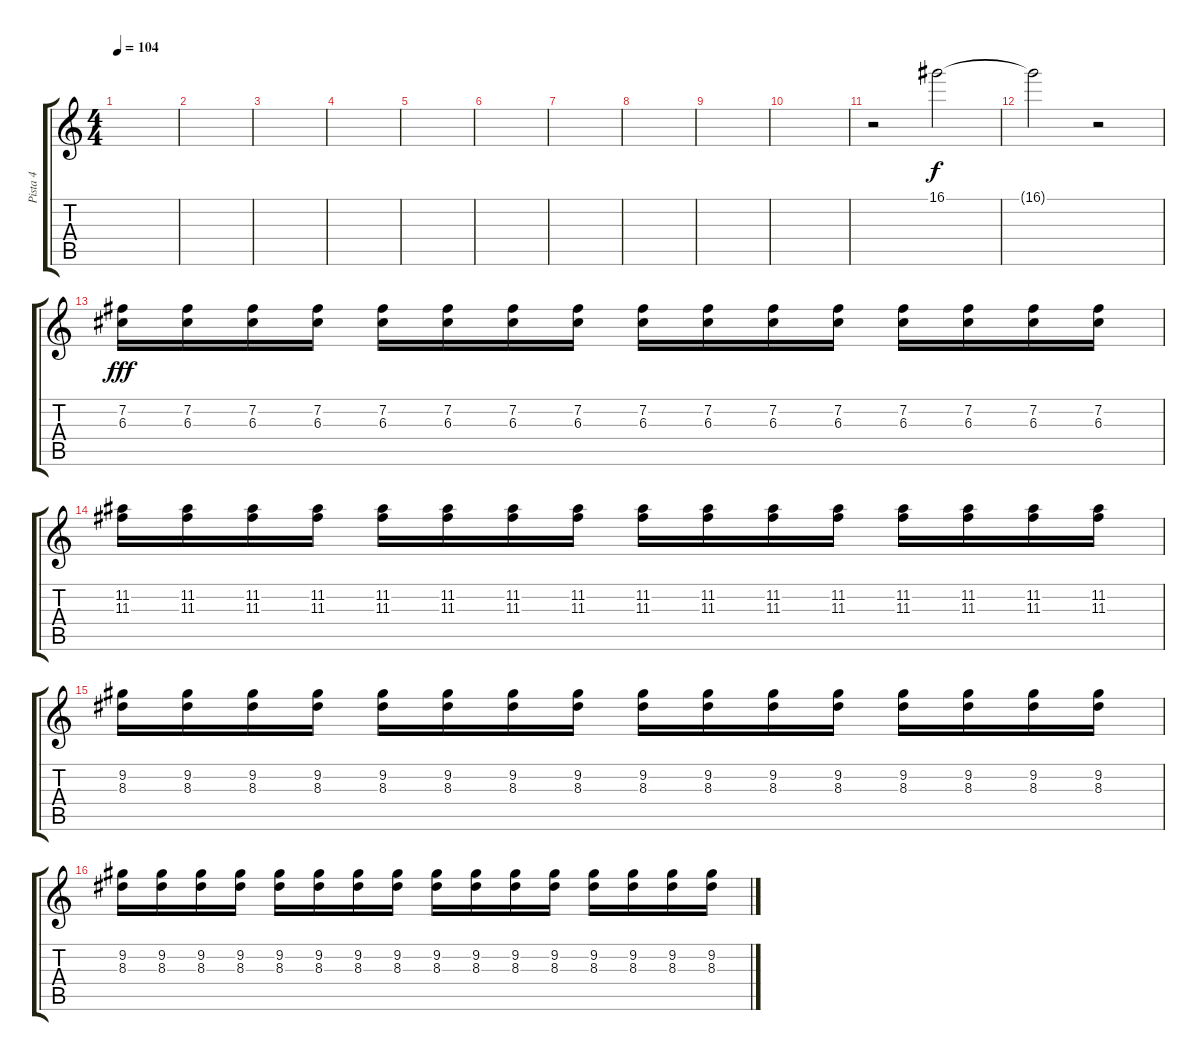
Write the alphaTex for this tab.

\track ("Pista 4" "Pista 4") {instrument distortionguitar}
\staff {score tabs}
\tuning (E4 B3 G3 D3 A2 E2) {hide}
\ts (4 4)
\tempo 104
\clef g2
\ks c
|
|
|
|
|
|
|
|
|
|
r.2 16.1.2 |
16.1{t}.2{dy f} r.2 |
(7.2 6.3).16{dy fff} (7.2 6.3).16 (7.2 6.3).16 (7.2 6.3).16 (7.2 6.3).16 (7.2 6.3).16 (7.2 6.3).16 (7.2 6.3).16 (7.2 6.3).16 (7.2 6.3).16 (7.2 6.3).16 (7.2 6.3).16 (7.2 6.3).16 (7.2 6.3).16 (7.2 6.3).16 (7.2 6.3).16 |
(11.2 11.3).16 (11.2 11.3).16 (11.2 11.3).16 (11.2 11.3).16 (11.2 11.3).16 (11.2 11.3).16 (11.2 11.3).16 (11.2 11.3).16 (11.2 11.3).16 (11.2 11.3).16 (11.2 11.3).16 (11.2 11.3).16 (11.2 11.3).16 (11.2 11.3).16 (11.2 11.3).16 (11.2 11.3).16 |
(9.2 8.3).16 (9.2 8.3).16 (9.2 8.3).16 (9.2 8.3).16 (9.2 8.3).16 (9.2 8.3).16 (9.2 8.3).16 (9.2 8.3).16 (9.2 8.3).16 (9.2 8.3).16 (9.2 8.3).16 (9.2 8.3).16 (9.2 8.3).16 (9.2 8.3).16 (9.2 8.3).16 (9.2 8.3).16 |
(9.2 8.3).16 (9.2 8.3).16 (9.2 8.3).16 (9.2 8.3).16 (9.2 8.3).16 (9.2 8.3).16 (9.2 8.3).16 (9.2 8.3).16 (9.2 8.3).16 (9.2 8.3).16 (9.2 8.3).16 (9.2 8.3).16 (9.2 8.3).16 (9.2 8.3).16 (9.2 8.3).16 (9.2 8.3).16
